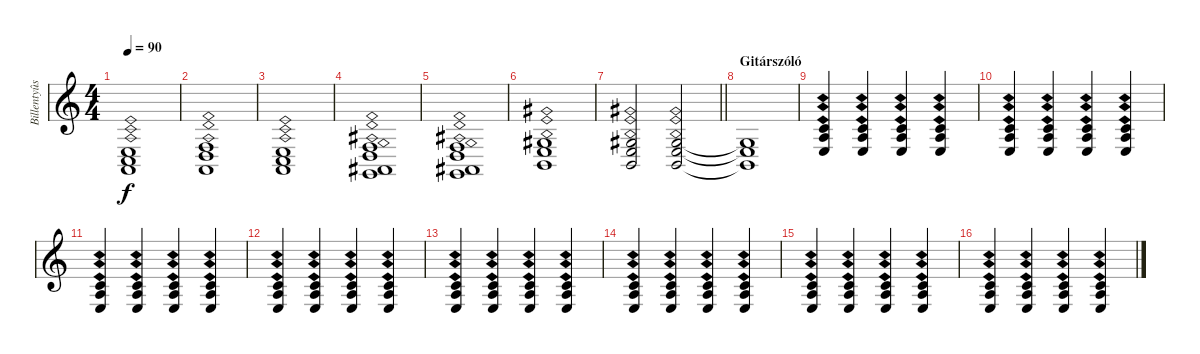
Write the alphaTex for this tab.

\track ("Billentyûs 2 violin-ban (Jon Lord)" "Billentyûs") {instrument electricgrandpiano}
\staff {score}
\tuning (E4 B3 G3 D3 A2 E2 B1) {hide}
\ts (4 4)
\tempo 90
\clef g2
\ks c
(2.4{ph 12} 3.5{ph 12} 5.6{ph 12}).1{dy f} |
(3.4{ph 12} 5.5{ph 12} 5.6{ph 12}).1 |
(2.4{ph 12} 3.5{ph 12} 5.6{ph 12}).1 |
(3.4{ph 12} 5.5{ph 12} 6.6{ph 12} 8.7{ph 12}).1 |
(3.4{ph 12} 5.5{ph 12} 6.6{ph 12} 8.7{ph 12}).1 |
(6.4{ph 12} 7.5{ph 12} 7.6{ph 12}).1 |
\barLineRight lightlight
(6.4{ph 12} 7.5{ph 12} 7.6{ph 12}).2 (6.4{ph 12} 7.5{ph 12} 7.6{ph 12}).2 |
\section ("" "Gitárszóló")
(6.4{t} 7.5{t} 7.6{t}).1 |
(1.2{ph 12} 2.3{ph 12} 2.4{ph 12}).4 (1.2{ph 12} 2.3{ph 12} 2.4{ph 12}).4 (1.2{ph 12} 2.3{ph 12} 2.4{ph 12}).4 (1.2{ph 12} 2.3{ph 12} 2.4{ph 12}).4 |
(1.2{ph 12} 2.3{ph 12} 2.4{ph 12}).4 (1.2{ph 12} 2.3{ph 12} 2.4{ph 12}).4 (1.2{ph 12} 2.3{ph 12} 2.4{ph 12}).4 (1.2{ph 12} 2.3{ph 12} 2.4{ph 12}).4 |
(1.2{ph 12} 2.3{ph 12} 2.4{ph 12}).4 (1.2{ph 12} 2.3{ph 12} 2.4{ph 12}).4 (1.2{ph 12} 2.3{ph 12} 2.4{ph 12}).4 (1.2{ph 12} 2.3{ph 12} 2.4{ph 12}).4 |
(1.2{ph 12} 2.3{ph 12} 2.4{ph 12}).4 (1.2{ph 12} 2.3{ph 12} 2.4{ph 12}).4 (1.2{ph 12} 2.3{ph 12} 2.4{ph 12}).4 (1.2{ph 12} 2.3{ph 12} 2.4{ph 12}).4 |
(1.2{ph 12} 2.3{ph 12} 2.4{ph 12}).4 (1.2{ph 12} 2.3{ph 12} 2.4{ph 12}).4 (1.2{ph 12} 2.3{ph 12} 2.4{ph 12}).4 (1.2{ph 12} 2.3{ph 12} 2.4{ph 12}).4 |
(1.2{ph 12} 2.3{ph 12} 2.4{ph 12}).4 (1.2{ph 12} 2.3{ph 12} 2.4{ph 12}).4 (1.2{ph 12} 2.3{ph 12} 2.4{ph 12}).4 (1.2{ph 12} 2.3{ph 12} 2.4{ph 12}).4 |
(1.2{ph 12} 2.3{ph 12} 2.4{ph 12}).4 (1.2{ph 12} 2.3{ph 12} 2.4{ph 12}).4 (1.2{ph 12} 2.3{ph 12} 2.4{ph 12}).4 (1.2{ph 12} 2.3{ph 12} 2.4{ph 12}).4 |
(1.2{ph 12} 2.3{ph 12} 2.4{ph 12}).4 (1.2{ph 12} 2.3{ph 12} 2.4{ph 12}).4 (1.2{ph 12} 2.3{ph 12} 2.4{ph 12}).4 (1.2{ph 12} 2.3{ph 12} 2.4{ph 12}).4
